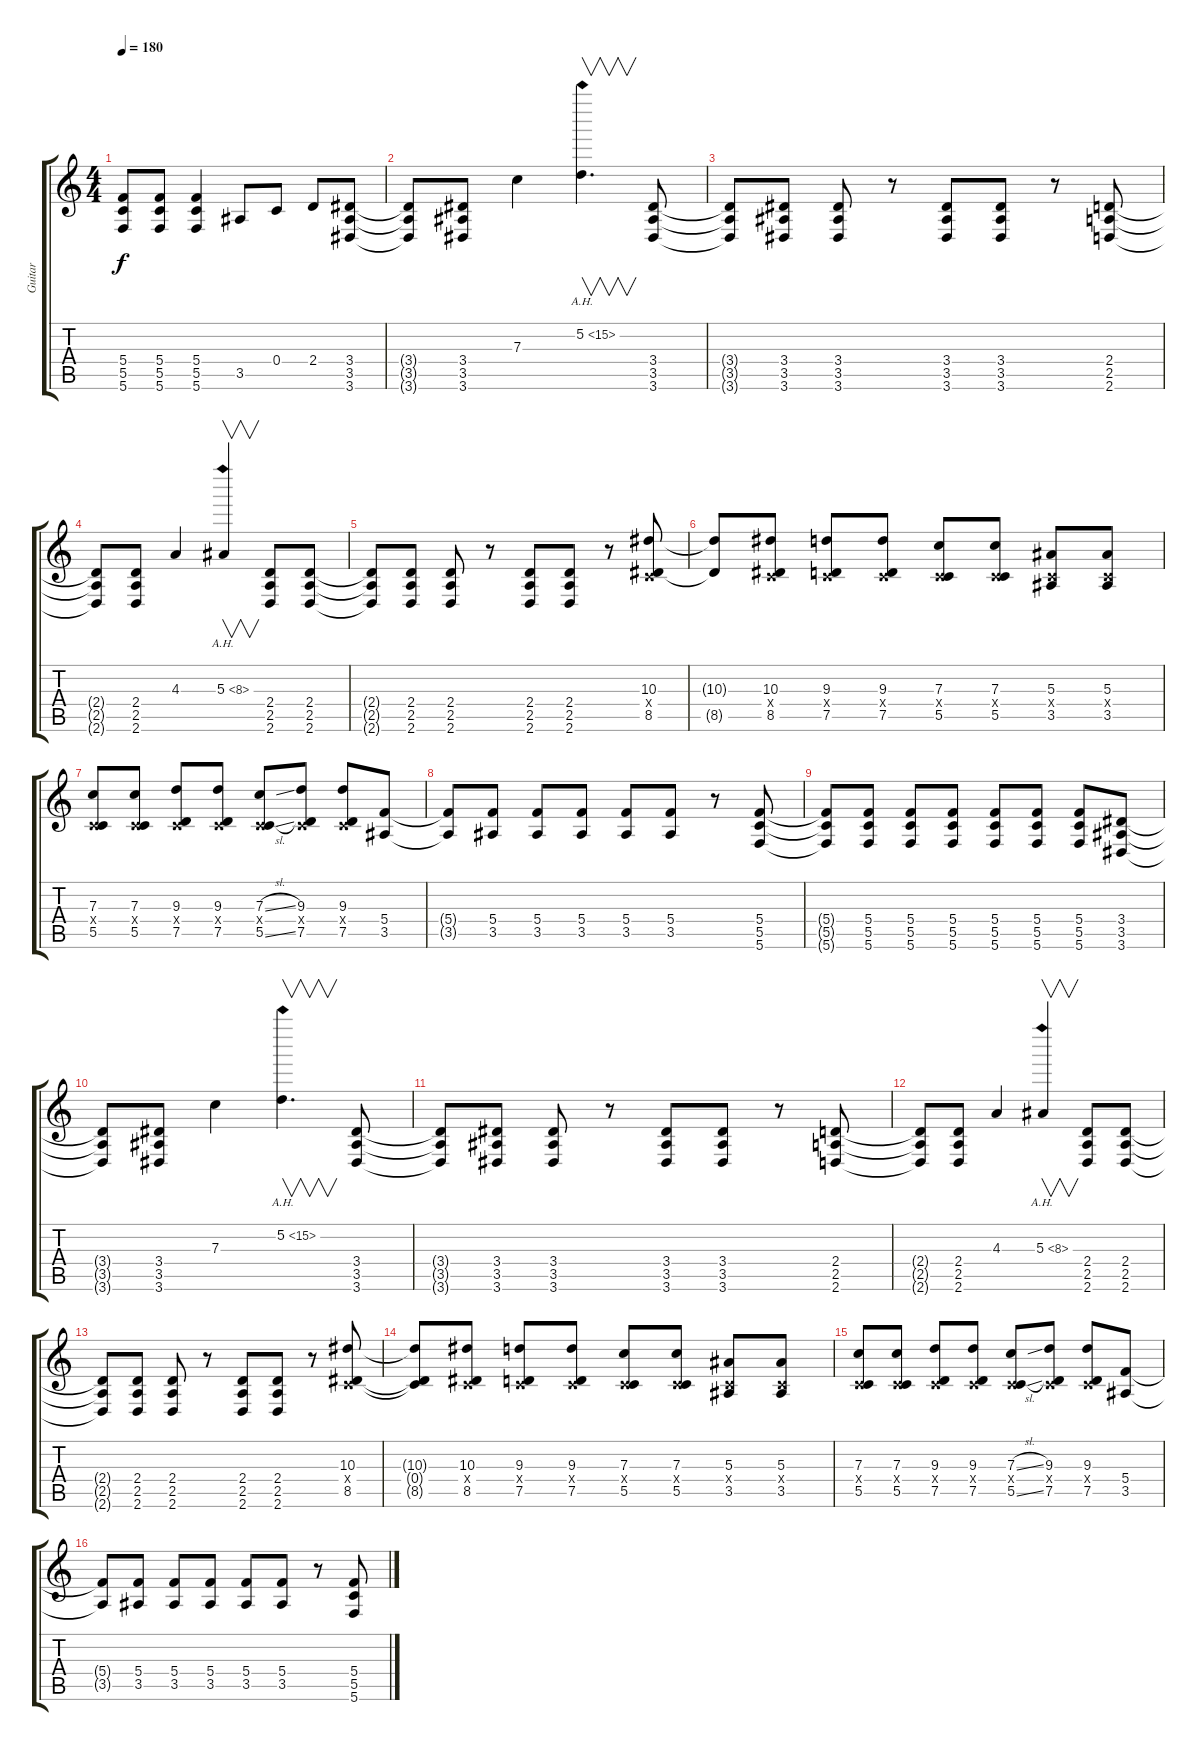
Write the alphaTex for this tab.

\track ("Guitar" "Guitar") {instrument distortionguitar}
\staff {score tabs}
\tuning (D4 A3 F3 C3 G2 C2) {hide}
\ts (4 4)
\tempo 180
\clef g2
\ks c
(5.4 5.5 5.6).8{dy f} (5.4 5.5 5.6).8 (5.4 5.5 5.6).4 3.5.8 0.4.8 2.4.8 (3.4 3.5 3.6).8 |
(3.4{t} 3.5{t} 3.6{t}).8 (3.4 3.5 3.6).8 7.3.4 5.2{ah 10}.4{v d instrument guitarharmonics} (3.4 3.5 3.6).8{instrument distortionguitar} |
(3.4{t} 3.5{t} 3.6{t}).8 (3.4 3.5 3.6).8 (3.4 3.5 3.6).8 r.8 (3.4 3.5 3.6).8 (3.4 3.5 3.6).8 r.8 (2.4 2.5 2.6).8 |
(2.4{t} 2.5{t} 2.6{t}).8 (2.4 2.5 2.6).8 4.3.4 5.3{ah 3}.4{v instrument guitarharmonics} (2.4 2.5 2.6).8{instrument distortionguitar} (2.4 2.5 2.6).8 |
(2.4{t} 2.5{t} 2.6{t}).8 (2.4 2.5 2.6).8 (2.4 2.5 2.6).8 r.8 (2.4 2.5 2.6).8 (2.4 2.5 2.6).8 r.8 (10.3 0.4{x} 8.5).8 |
(10.3{t} 8.5{t}).8 (10.3 0.4{x} 8.5).8 (9.3 0.4{x} 7.5).8 (9.3 0.4{x} 7.5).8 (7.3 0.4{x} 5.5).8 (7.3 0.4{x} 5.5).8 (5.3 0.4{x} 3.5).8 (5.3 0.4{x} 3.5).8 |
(7.3 0.4{x} 5.5).8 (7.3 0.4{x} 5.5).8 (9.3 0.4{x} 7.5).8 (9.3 0.4{x} 7.5).8 (7.3{sl} 0.4{x} 5.5{sl}).8 (9.3 0.4{x} 7.5).8 (9.3 0.4{x} 7.5).8 (5.4 3.5).8 |
(5.4{t} 3.5{t}).8 (5.4 3.5).8 (5.4 3.5).8 (5.4 3.5).8 (5.4 3.5).8 (5.4 3.5).8 r.8 (5.4 5.5 5.6).8 |
(5.4{t} 5.5{t} 5.6{t}).8 (5.4 5.5 5.6).8 (5.4 5.5 5.6).8 (5.4 5.5 5.6).8 (5.4 5.5 5.6).8 (5.4 5.5 5.6).8 (5.4 5.5 5.6).8 (3.4 3.5 3.6).8 |
(3.4{t} 3.5{t} 3.6{t}).8 (3.4 3.5 3.6).8 7.3.4 5.2{ah 10}.4{v d instrument guitarharmonics} (3.4 3.5 3.6).8{instrument distortionguitar} |
(3.4{t} 3.5{t} 3.6{t}).8 (3.4 3.5 3.6).8 (3.4 3.5 3.6).8 r.8 (3.4 3.5 3.6).8 (3.4 3.5 3.6).8 r.8 (2.4 2.5 2.6).8 |
(2.4{t} 2.5{t} 2.6{t}).8 (2.4 2.5 2.6).8 4.3.4 5.3{ah 3}.4{v instrument guitarharmonics} (2.4 2.5 2.6).8{instrument distortionguitar} (2.4 2.5 2.6).8 |
(2.4{t} 2.5{t} 2.6{t}).8 (2.4 2.5 2.6).8 (2.4 2.5 2.6).8 r.8 (2.4 2.5 2.6).8 (2.4 2.5 2.6).8 r.8 (10.3 0.4{x} 8.5).8 |
(10.3{t} 0.4{t} 8.5{t}).8 (10.3 0.4{x} 8.5).8 (9.3 0.4{x} 7.5).8 (9.3 0.4{x} 7.5).8 (7.3 0.4{x} 5.5).8 (7.3 0.4{x} 5.5).8 (5.3 0.4{x} 3.5).8 (5.3 0.4{x} 3.5).8 |
(7.3 0.4{x} 5.5).8 (7.3 0.4{x} 5.5).8 (9.3 0.4{x} 7.5).8 (9.3 0.4{x} 7.5).8 (7.3{sl} 0.4{x} 5.5{sl}).8 (9.3 0.4{x} 7.5).8 (9.3 0.4{x} 7.5).8 (5.4 3.5).8 |
(5.4{t} 3.5{t}).8 (5.4 3.5).8 (5.4 3.5).8 (5.4 3.5).8 (5.4 3.5).8 (5.4 3.5).8 r.8 (5.4 5.5 5.6).8
